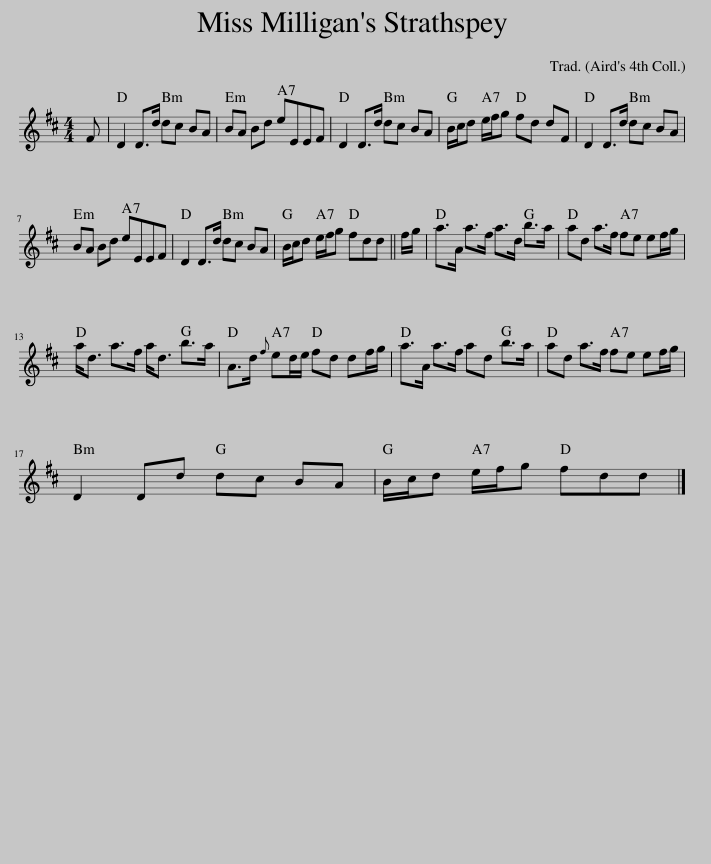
X:1
L:1/8
M:4/4
I:linebreak $
K:D
V:1 treble
V:1
 F | D2 D>d dc BA | BA Bd eEEF | D2 D>d dc BA | B/c/d e/f/g fd dF | %5
 D2 D>d dc BA |$ BA Bd eEEF | D2 D>d dc BA | B/c/d e/f/g fdd || f/g/ | %10
 a>A a>f a>d b>a | ad a>f fe ef/g/ |$ a<d a>f a<d b>a | A>d{f} ed/e/ fd df/g/ | a>A a>f ad b>a | %15
 ad a>f fe ef/g/ |$ D2 Dd dc BA | B/c/d e/f/g fdd |] %18
